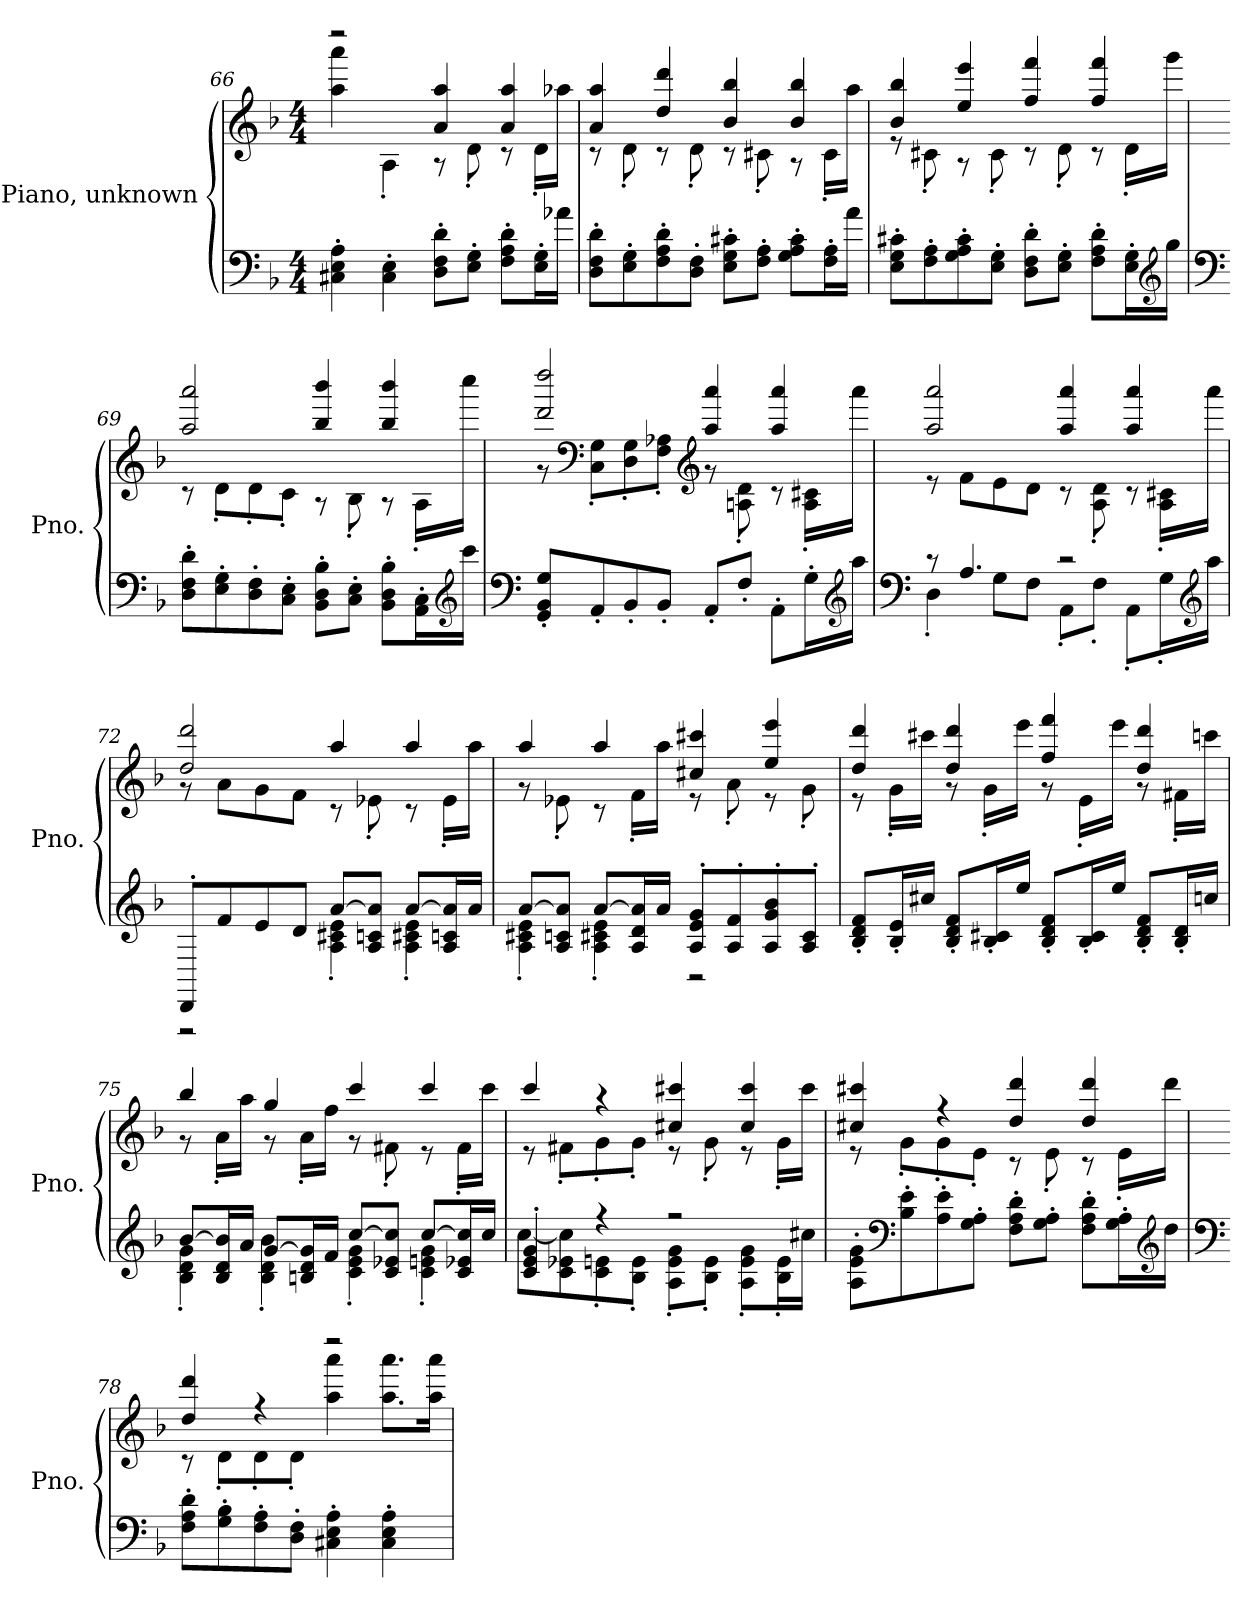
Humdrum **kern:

**kern	**kern
*part1	*part1
*staff2	*staff1
*I"Piano, unknown	*
*I'Pno.	*
*clefF4	*clefG2
*k[b-]	*k[b-]
*M4/4	*M4/4
=66	=66
*	*^
4C#X\' 4E\' 4A\'	2r	4aa\ 4aaa\
4C#\' 4E\'	.	4A'\
8D\' 8F\' 8d\'L	4a/ 4aa/	8r
8E\' 8G\'J	.	8d'\
8F\' 8A\' 8d\'L	4a/ 4aa/	8r
16E\' 16G\'L	.	16d'\LL
16a-X\JJ	.	16aa-X\JJ
=67	=67	=67
8D\' 8F\' 8d\'L	4a/ 4aa/	8r
8E\' 8G\'	.	8d'\
8F\' 8A\' 8d\'	4dd/ 4ddd/	8r
8D\' 8F\'J	.	8d'\
8E\' 8G\' 8c#X\'L	4b-/ 4bb-/	8r
8F\' 8A\'J	.	8c#X'\
8G\' 8A\' 8c#\'L	4b-/ 4bb-/	8r
16F\' 16A\'L	.	16c#'\LL
16a\JJ	.	16aa\JJ
=68	=68	=68
8E\' 8G\' 8c#X\'L	4b-/ 4bb-/	8r
8F\' 8A\'	.	8c#X'\
8G\' 8A\' 8c#\'	4ee/ 4eee/	8r
8E\' 8G\'J	.	8c#'\
8D\' 8F\' 8d\'L	4ff/ 4fff/	8r
8E\' 8G\'J	.	8d'\
8F\' 8A\' 8d\'L	4ff/ 4fff/	8r
16E\' 16G\'L	.	16d'\LL
*clefG2	*	*
16gg\JJ	.	16ggg\JJ
!!LO:PB:g=z	!!
=69	=69	=69
*clefF4	*	*
8D\' 8F\' 8d\'L	2aa/ 2aaa/	8r
8E\' 8G\'	.	8d'\L
8D\' 8F\'	.	8d'\
8C\' 8E\'J	.	8c'\J
8BB-\' 8D\' 8B-\'L	4bb-/ 4bbb-/	8r
8C\' 8E\'J	.	8B-'\
8BB-\' 8D\' 8B-\'L	4bb-/ 4bbb-/	8r
16AA\' 16C\'L	.	16A'\LL
*clefG2	*	*
16ccc\JJ	.	16cccc\JJ
=70	=70	=70
*clefF4	*	*
8GG/' 8BB-/' 8G/'L	2ddd/ 2dddd/	8r
*	*clefF4	*
8AA'/	.	8C\' 8G\'L
8BB-'/	.	8D\' 8G\'
8BB-'/J	.	8F\' 8A-X\'J
*	*clefG2	*
8AA'/L	4aa/ 4aaa/	8r
8F'/J	.	8An\' 8d\'
8AA'\L	4aa/ 4aaa/	8r
16G'\L	.	16A\' 16c#X\'LL
*clefG2	*	*
16aa\JJ	.	16aaa\JJ
=71	=71	=71
*clefF4	*	*
*^	*	*
8r	4D'\	2aa/ 2aaa/	8r
4.A/	.	.	8f\L
.	8G\L	.	8e\
.	8F\J	.	8d\J
2r	8AA'\L	4aa/ 4aaa/	8r
.	8F'\J	.	8A\' 8d\'
.	8AA'\L	4aa/ 4aaa/	8r
.	16G'\L	.	16A\' 16c#X\'LL
*clefG2	*	*	*
.	16aa\JJ	.	16aaa\JJ
!!LO:LB:g=z	!!
=72	=72	=72	=72
8DD'/L	2r	2dd/ 2ddd/	8r
8f/	.	.	8a\L
8e/	.	.	8g\
8d/J	.	.	8f\J
[8a/L	4A\' 4c#X\' 4e\'	4aa/	8r
8A/ 8cn/ 8a/]J	.	.	8e-X'\
[8a/L	4A\' 4c#X\' 4e\'	4aa/	8r
16A/ 16cn/ 16a/]L	.	.	16e-'\LL
16a/JJ	.	.	16aa\JJ
=73	=73	=73	=73
[8a/L	4A\' 4c#X\' 4e\'	4aa/	8r
8A/ 8cn/ 8a/]J	.	.	8e-X'\
[8a/L	4A\' 4c#X\' 4e\'	4aa/	8r
16A/ 16d/ 16a/]L	.	.	16f'\LL
16a/JJ	.	.	16aa\JJ
8A/' 8e/' 8g/'L	2r	4cc#X/ 4ccc#X/	8r
8A/' 8f/'	.	.	8a'\
8A/' 8g/' 8b-/'	.	4ee/ 4eee/	8r
8A/' 8c#/'J	.	.	8g'\
*v	*v	*	*
!!LO:LB:g=z	!!
=74	=74	=74
8B-/' 8d/' 8f/'L	4dd/ 4ddd/	8r
16B-/' 16e/'L	.	16g'\LL
16cc#X/JJ	.	16ccc#X\JJ
8B-/' 8d/' 8f/'L	4dd/ 4ddd/	8r
16B-/' 16c#X/'L	.	16g'\LL
16ee/JJ	.	16eee\JJ
8B-/' 8d/' 8f/'L	4ff/ 4fff/	8r
16B-/' 16c#/'L	.	16e'\LL
16ee/JJ	.	16eee\JJ
8B-/' 8d/' 8f/'L	4dd/ 4ddd/	8r
16B-/' 16d/'L	.	16f#X'\LL
16ccn/JJ	.	16cccn\JJ
=75	=75	=75
*^	*	*
[8b-/L	4B-\' 4d\' 4g\'	4bb-/	8r
16B-/ 16d/ 16b-/]L	.	.	16a'\LL
16a/JJ	.	.	16aa\JJ
[8g/L	4B-\' 4d\' 4b-\'	4gg/	8r
16Bn/ 16d/ 16g/]L	.	.	16a'\LL
16f/JJ	.	.	16ff\JJ
[8cc/L	4c\' 4e\' 4g\'	4ccc/	8r
8c/ 8e-X/ 8cc/]J	.	.	8f#X'\
[8cc/L	4c\' 4en\' 4g\'	4ccc/	8r
16c/ 16e-X/ 16cc/]L	.	.	16f#'\LL
16cc/JJ	.	.	16ccc\JJ
!!LO:LB:g=z	!!
=76	=76	=76	=76
4c/' 4e/' 4g/'	[8cc\L	4ccc/	8r
.	8c\ 8e-X\ 8cc\]	.	8f#X'\L
4r	8c\' 8en\'	4r	8g'\
.	8B-\' 8e\'J	.	8g'\J
2r	8A\' 8e\' 8g\'L	4cc#X/ 4ccc#X/	8r
.	8B-\' 8e\'J	.	8g'\
.	8A\' 8e\' 8g\'L	4cc#/ 4ccc#/	8r
.	16B-\' 16e\'L	.	16g'\LL
.	16cc#X\JJ	.	16ccc#\JJ
*v	*v	*	*
=77	=77	=77
8A\' 8e\' 8g\'L	4cc#X/ 4ccc#X/	8r
*clefF4	*	*
8B-\' 8e\'	.	8g'\L
8A\' 8e\'	4r	8g'\
8G\' 8A\'J	.	8e'\J
8F\' 8A\' 8d\'L	4dd/ 4ddd/	8r
8G\' 8A\'J	.	8e'\
8F\' 8A\' 8d\'L	4dd/ 4ddd/	8r
16G\' 16A\'L	.	16e'\LL
*clefG2	*	*
16dd\JJ	.	16ddd\JJ
=78	=78	=78
*clefF4	*	*
8F\' 8A\' 8d\'L	4dd/ 4ddd/	8r
8G\' 8B-\'	.	8d'\L
8F\' 8A\'	4r	8d'\
8D\' 8F\'J	.	8d'\J
4C#X\' 4E\' 4A\'	2r	4aa\ 4aaa\
4C#\' 4E\' 4A\'	.	8.aa\ 8.aaa\L
.	.	16aa\ 16aaa\Jk
*	*v	*v
=	=
*-	*-
